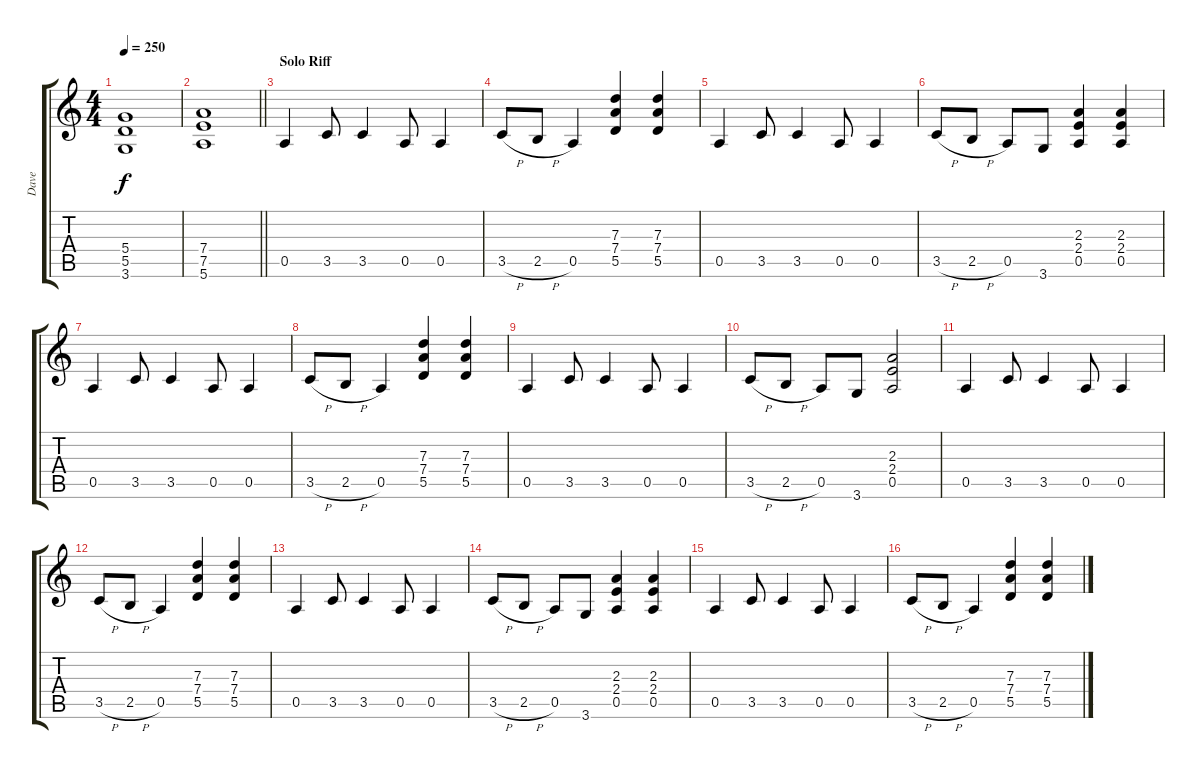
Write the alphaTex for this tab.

\track ("Dave" "Dave") {instrument distortionguitar}
\staff {score tabs}
\tuning (E4 B3 G3 D3 A2 E2) {hide}
\ts (4 4)
\tempo 250
\clef g2
\ks c
(5.4 5.5 3.6).1{dy f} |
\barLineRight lightlight
(7.4 7.5 5.6).1 |
\section ("" "Solo Riff")
0.5.4{volume 16} 3.5.8 3.5.4 0.5.8 0.5.4 |
3.5{h}.8 2.5{h}.8 0.5.4 (7.3 7.4 5.5).4 (7.3 7.4 5.5).4 |
0.5.4 3.5.8 3.5.4 0.5.8 0.5.4 |
3.5{h}.8 2.5{h}.8 0.5.8 3.6.8 (2.3 2.4 0.5).4 (2.3 2.4 0.5).4 |
0.5.4 3.5.8 3.5.4 0.5.8 0.5.4 |
3.5{h}.8 2.5{h}.8 0.5.4 (7.3 7.4 5.5).4 (7.3 7.4 5.5).4 |
0.5.4 3.5.8 3.5.4 0.5.8 0.5.4 |
3.5{h}.8 2.5{h}.8 0.5.8 3.6.8 (2.3 2.4 0.5).2 |
0.5.4 3.5.8 3.5.4 0.5.8 0.5.4 |
3.5{h}.8 2.5{h}.8 0.5.4 (7.3 7.4 5.5).4 (7.3 7.4 5.5).4 |
0.5.4 3.5.8 3.5.4 0.5.8 0.5.4 |
3.5{h}.8 2.5{h}.8 0.5.8 3.6.8 (2.3 2.4 0.5).4 (2.3 2.4 0.5).4 |
0.5.4 3.5.8 3.5.4 0.5.8 0.5.4 |
3.5{h}.8 2.5{h}.8 0.5.4 (7.3 7.4 5.5).4 (7.3 7.4 5.5).4
